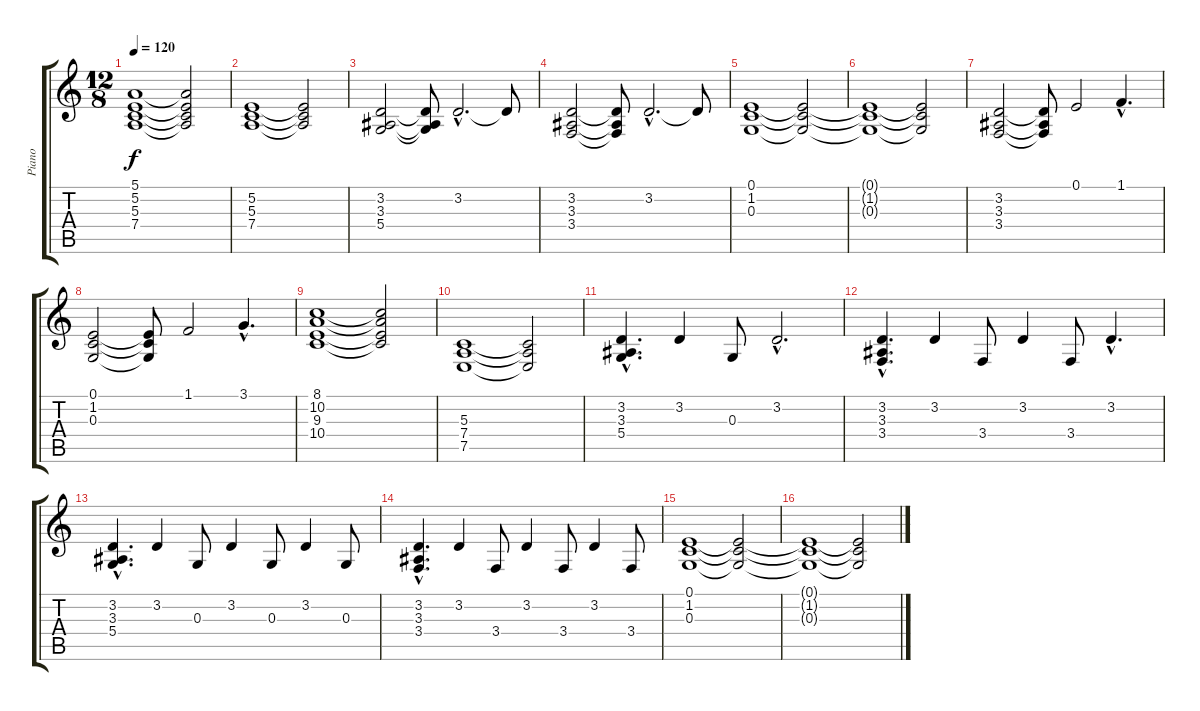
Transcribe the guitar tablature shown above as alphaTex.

\track ("Piano" "Piano") {instrument honkytonkpiano}
\staff {score tabs}
\tuning (E4 B3 G3 D3 A2 E2) {hide}
\ts (12 8)
\tempo 120
\clef g2
\ks c
(5.1 5.2 5.3 7.4).1{dy f} (5.1{t} 5.2{t} 5.3{t} 7.4{t}).2 |
(5.2 5.3 7.4).1 (5.2{t} 5.3{t} 7.4{t}).2 |
(3.2 3.3 5.4).2 (3.2{t} 3.3{t} 5.4{t}).8 3.2{hac}.2{d} 3.2{t}.8 |
(3.2 3.3 3.4).2 (3.2{t} 3.3{t} 3.4{t}).8 3.2{hac}.2{d} 3.2{t}.8 |
(0.1 1.2 0.3).1 (0.1{t} 1.2{t} 0.3{t}).2 |
(0.1{t} 1.2{t} 0.3{t}).1 (0.1{t} 1.2{t} 0.3{t}).2 |
(3.2 3.3 3.4).2 (3.2{t} 3.3{t} 3.4{t}).8 0.1.2 1.1{hac}.4{d} |
(0.1 1.2 0.3).2 (0.1{t} 1.2{t} 0.3{t}).8 1.1.2 3.1{hac}.4{d} |
(8.1 10.2 9.3 10.4).1 (8.1{t} 10.2{t} 9.3{t} 10.4{t}).2 |
(5.3 7.4 7.5).1 (5.3{t} 7.4{t} 7.5{t}).2 |
(3.2{hac} 3.3{hac} 5.4{hac}).4{d} 3.2.4 0.3.8 3.2{hac}.2{d} |
(3.2{hac} 3.3{hac} 3.4{hac}).4{d} 3.2.4 3.4.8 3.2.4 3.4.8 3.2{hac}.4{d} |
(3.2{hac} 3.3{hac} 5.4{hac}).4{d} 3.2.4 0.3.8 3.2.4 0.3.8 3.2.4 0.3.8 |
(3.2{hac} 3.3{hac} 3.4{hac}).4{d} 3.2.4 3.4.8 3.2.4 3.4.8 3.2.4 3.4.8 |
(0.1 1.2 0.3).1 (0.1{t} 1.2{t} 0.3{t}).2 |
(0.1{t} 1.2{t} 0.3{t}).1 (0.1{t} 1.2{t} 0.3{t}).2
